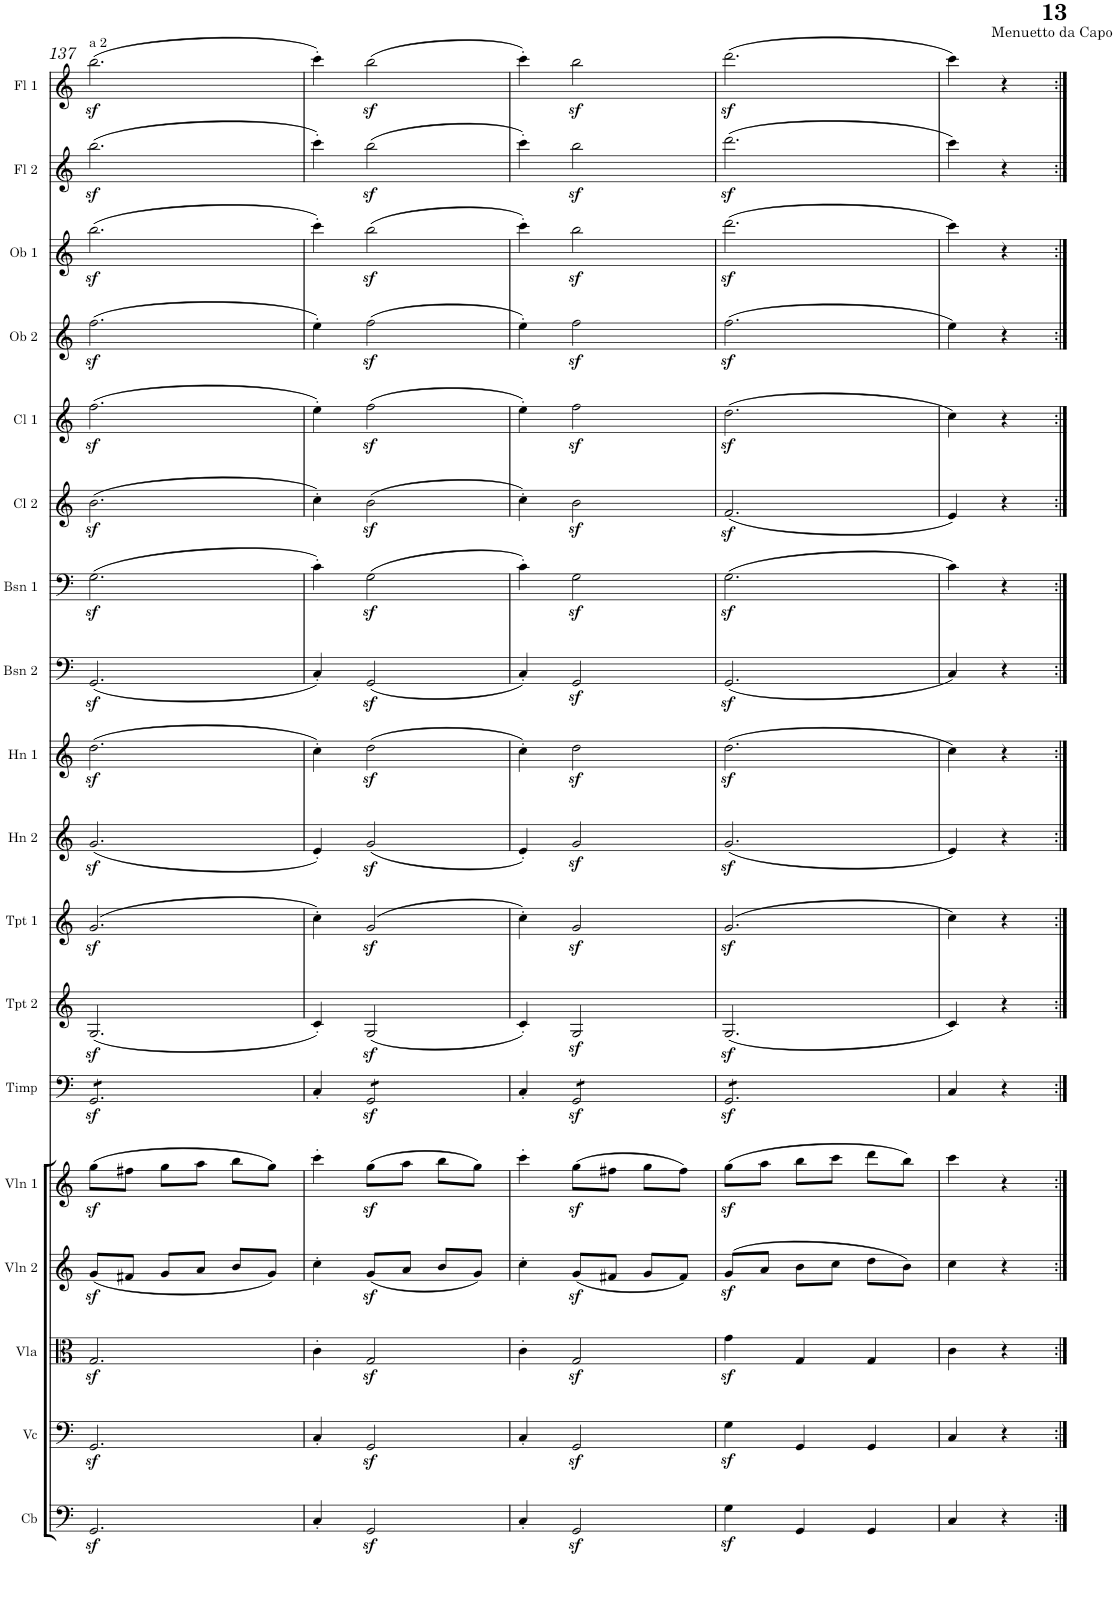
**kern	**kern	**kern	**kern	**kern	**kern	**kern	**kern	**kern	**kern	**kern	**kern	**kern	**kern	**kern	**kern	**kern	**kern
*part18	*part17	*part16	*part15	*part14	*part13	*part12	*part11	*part10	*part9	*part8	*part7	*part6	*part5	*part4	*part3	*part2	*part1
*staff18	*staff17	*staff16	*staff15	*staff14	*staff13	*staff12	*staff11	*staff10	*staff9	*staff8	*staff7	*staff6	*staff5	*staff4	*staff3	*staff2	*staff1
*I"Contrabass	*I"Violoncello	*I"Viola	*I"Violin 2	*I"Violin 1	*I"Timpani	*I"C Trumpet 2	*I"C Trumpet 1	*I"C Horn 2	*I"C Horn 1	*I"Bassoon 2	*I"Bassoon 1	*I"C Clarinet 2	*I"C Clarinet 1	*I"Oboe 2	*I"Oboe 1	*I"Flute 2	*I"Flute 1
*I'Cb	*I'Vc	*I'Vla	*I'Vln 2	*I'Vln 1	*I'Timp	*I'Tpt 2	*I'Tpt 1	*I'Hn 2	*I'Hn 1	*I'Bsn 2	*I'Bsn 1	*I'Cl 2	*I'Cl 1	*I'Ob 2	*I'Ob 1	*I'Fl 2	*I'Fl 1
!!LO:PB:g=z
*clefF4	*clefF4	*clefC3	*clefG2	*clefG2	*clefF4	*clefG2	*clefG2	*clefG2	*clefG2	*clefF4	*clefF4	*clefG2	*clefG2	*clefG2	*clefG2	*clefG2	*clefG2
*Trd7c12	*	*	*	*	*	*Trd1c2	*Trd1c2	*Trd7c12	*Trd7c12	*	*	*Trd1c2	*Trd1c2	*	*	*	*
*k[]	*k[]	*k[]	*k[]	*k[]	*k[]	*k[]	*k[]	*k[]	*k[]	*k[]	*k[]	*k[]	*k[]	*k[]	*k[]	*k[]	*k[]
*M3/4	*M3/4	*M3/4	*M3/4	*M3/4	*M3/4	*M3/4	*M3/4	*M3/4	*M3/4	*M3/4	*M3/4	*M3/4	*M3/4	*M3/4	*M3/4	*M3/4	*M3/4
=137	=137	=137	=137	=137	=137	=137	=137	=137	=137	=137	=137	=137	=137	=137	=137	=137	=137
!	!	!	!	!	!	!	!	!	!	!	!	!	!	!	!	!	!LO:TX:a:t=a 2
*	*	*	*	*	*tremolo	*	*	*	*	*	*	*	*	*	*	*	*
2.GGz</	2.GGz</	2.Gz</	(8gz</L	(8ggz<\L	8GGz</L	(2.Gz</	(2.gz</	(2.gz</	(2.ddz<\	(2.GGz</	(2.Gz<\	(2.bz<\	(2.ffz<\	(2.ffz<\	(2.bbz<\	(2.bbz<\	(2.bbz<\
.	.	.	8f#X/J	8ff#X\J	8GGz</	.	.	.	.	.	.	.	.	.	.	.	.
.	.	.	8g/L	8gg\L	8GGz</	.	.	.	.	.	.	.	.	.	.	.	.
.	.	.	8a/J	8aa\J	8GGz</	.	.	.	.	.	.	.	.	.	.	.	.
.	.	.	8b/L	8bb\L	8GGz</	.	.	.	.	.	.	.	.	.	.	.	.
.	.	.	8g/J)	8gg\J)	8GGz</J	.	.	.	.	.	.	.	.	.	.	.	.
*	*	*	*	*	*Xtremolo	*	*	*	*	*	*	*	*	*	*	*	*
=138	=138	=138	=138	=138	=138	=138	=138	=138	=138	=138	=138	=138	=138	=138	=138	=138	=138
4C'/	4C'/	4c'\	4cc'\	4ccc'\	4C'/	4c'/)	4cc'\)	4e'/)	4cc'\)	4C'/)	4c'\)	4cc'\)	4ee'\)	4ee'\)	4ccc'\)	4ccc'\)	4ccc'\)
*	*	*	*	*	*tremolo	*	*	*	*	*	*	*	*	*	*	*	*
2GGz</	2GGz</	2Gz</	(8gz</L	(8ggz<\L	8GGz</L	(2Gz</	(2gz</	(2gz</	(2ddz<\	(2GGz</	(2Gz<\	(2bz<\	(2ffz<\	(2ffz<\	(2bbz<\	(2bbz<\	(2bbz<\
.	.	.	8a/J	8aa\J	8GGz</	.	.	.	.	.	.	.	.	.	.	.	.
.	.	.	8b/L	8bb\L	8GGz</	.	.	.	.	.	.	.	.	.	.	.	.
.	.	.	8g/J)	8gg\J)	8GGz</J	.	.	.	.	.	.	.	.	.	.	.	.
*	*	*	*	*	*Xtremolo	*	*	*	*	*	*	*	*	*	*	*	*
=139	=139	=139	=139	=139	=139	=139	=139	=139	=139	=139	=139	=139	=139	=139	=139	=139	=139
4C'/	4C'/	4c'\	4cc'\	4ccc'\	4C'/	4c'/)	4cc'\)	4e'/)	4cc'\)	4C'/)	4c'\)	4cc'\)	4ee'\)	4ee'\)	4ccc'\)	4ccc'\)	4ccc'\)
*	*	*	*	*	*tremolo	*	*	*	*	*	*	*	*	*	*	*	*
2GGz</	2GGz</	2Gz</	(8gz</L	(8ggz<\L	8GGz</L	2Gz</	2gz</	2gz</	2ddz<\	2GGz</	2Gz<\	2bz<\	2ffz<\	2ffz<\	2bbz<\	2bbz<\	2bbz<\
.	.	.	8f#X/J	8ff#X\J	8GGz</	.	.	.	.	.	.	.	.	.	.	.	.
.	.	.	8g/L	8gg\L	8GGz</	.	.	.	.	.	.	.	.	.	.	.	.
.	.	.	8f#/J)	8ff#\J)	8GGz</J	.	.	.	.	.	.	.	.	.	.	.	.
=140	=140	=140	=140	=140	=140	=140	=140	=140	=140	=140	=140	=140	=140	=140	=140	=140	=140
4Gz<\	4Gz<\	4gz<\	(8gz</L	(8ggz<\L	8GGz</L	(2.Gz</	(2.gz</	(2.gz</	(2.ddz<\	(2.GGz</	(2.Gz<\	(2.fz</	(2.ddz<\	(2.ffz<\	(2.dddz<\	(2.dddz<\	(2.dddz<\
.	.	.	8a/J	8aa\J	8GGz</	.	.	.	.	.	.	.	.	.	.	.	.
4GG/	4GG/	4G/	8b\L	8bb\L	8GGz</	.	.	.	.	.	.	.	.	.	.	.	.
.	.	.	8cc\J	8ccc\J	8GGz</	.	.	.	.	.	.	.	.	.	.	.	.
4GG/	4GG/	4G/	8dd\L	8ddd\L	8GGz</	.	.	.	.	.	.	.	.	.	.	.	.
.	.	.	8b\J)	8bb\J)	8GGz</J	.	.	.	.	.	.	.	.	.	.	.	.
*	*	*	*	*	*Xtremolo	*	*	*	*	*	*	*	*	*	*	*	*
=141	=141	=141	=141	=141	=141	=141	=141	=141	=141	=141	=141	=141	=141	=141	=141	=141	=141
4C/	4C/	4c\	4cc\	4ccc\	4C/	4c/)	4cc\)	4e/)	4cc\)	4C/)	4c\)	4e/)	4cc\)	4ee\)	4ccc\)	4ccc\)	4ccc\)
4r	4r	4r	4r	4r	4r	4r	4r	4r	4r	4r	4r	4r	4r	4r	4r	4r	4r
!	!	!	!	!	!	!	!	!	!	!	!	!	!	!	!	!	!LO:TX:a:t=Menuetto da Capo
=:|!	=:|!	=:|!	=:|!	=:|!	=:|!	=:|!	=:|!	=:|!	=:|!	=:|!	=:|!	=:|!	=:|!	=:|!	=:|!	=:|!	=:|!
*-	*-	*-	*-	*-	*-	*-	*-	*-	*-	*-	*-	*-	*-	*-	*-	*-	*-
